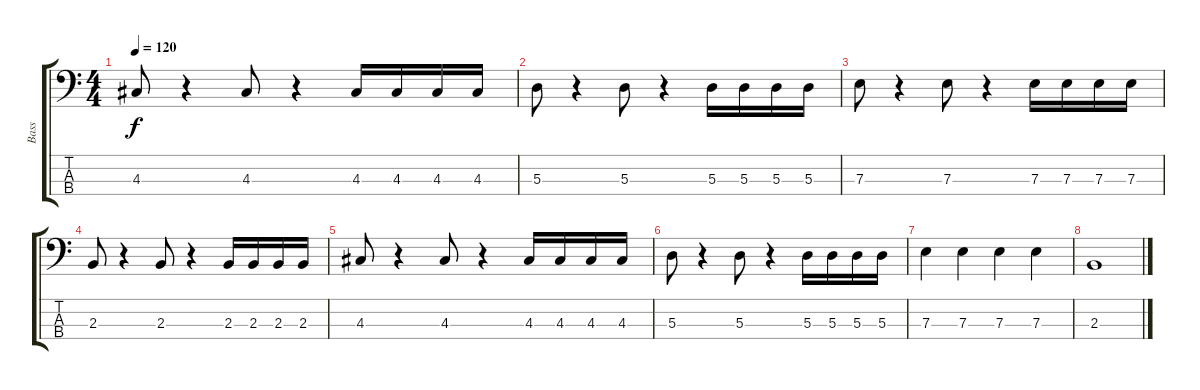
\track ("Bass" "Bass") {instrument electricbassfinger}
\staff {score tabs}
\tuning (G2 D2 A1 E1) {hide}
\ts (4 4)
\tempo 120
\clef f4
\ks c
4.3.8{dy f} r.4 4.3.8 r.4 4.3.16 4.3.16 4.3.16 4.3.16 |
5.3.8 r.4 5.3.8 r.4 5.3.16 5.3.16 5.3.16 5.3.16 |
7.3.8 r.4 7.3.8 r.4 7.3.16 7.3.16 7.3.16 7.3.16 |
2.3.8 r.4 2.3.8 r.4 2.3.16 2.3.16 2.3.16 2.3.16 |
4.3.8 r.4 4.3.8 r.4 4.3.16 4.3.16 4.3.16 4.3.16 |
5.3.8 r.4 5.3.8 r.4 5.3.16 5.3.16 5.3.16 5.3.16 |
7.3.4 7.3.4 7.3.4 7.3.4 |
2.3.1
